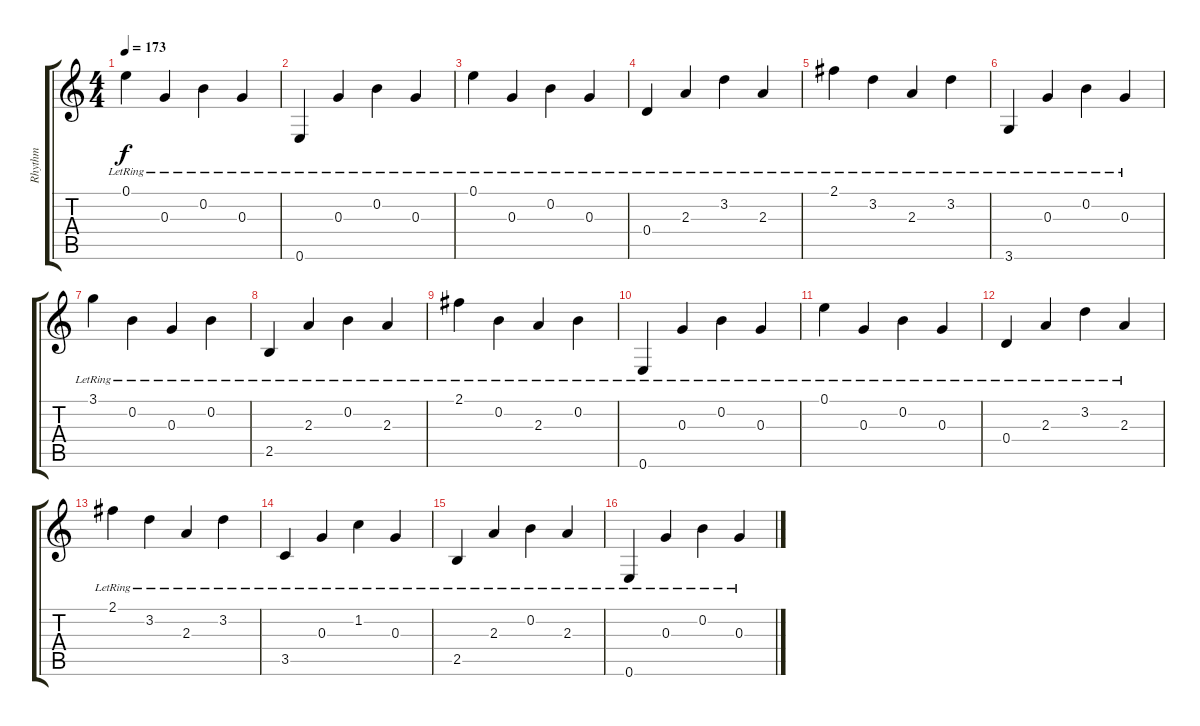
\track ("Rhythm" "Rhythm") {instrument acousticguitarsteel}
\staff {score tabs}
\tuning (E4 B3 G3 D3 A2 E2) {hide}
\ts (4 4)
\tempo 173
\clef g2
\ks c
0.1{lr}.4{dy f} 0.3{lr}.4 0.2{lr}.4 0.3{lr}.4 |
0.6{lr}.4 0.3{lr}.4 0.2{lr}.4 0.3{lr}.4 |
0.1{lr}.4 0.3{lr}.4 0.2{lr}.4 0.3{lr}.4 |
0.4{lr}.4 2.3{lr}.4 3.2{lr}.4 2.3{lr}.4 |
2.1{lr}.4 3.2{lr}.4 2.3{lr}.4 3.2{lr}.4 |
3.6{lr}.4 0.3{lr}.4 0.2{lr}.4 0.3{lr}.4 |
3.1{lr}.4 0.2{lr}.4 0.3{lr}.4 0.2{lr}.4 |
2.5{lr}.4 2.3{lr}.4 0.2{lr}.4 2.3{lr}.4 |
2.1{lr}.4 0.2{lr}.4 2.3{lr}.4 0.2{lr}.4 |
0.6{lr}.4 0.3{lr}.4 0.2{lr}.4 0.3{lr}.4 |
0.1{lr}.4 0.3{lr}.4 0.2{lr}.4 0.3{lr}.4 |
0.4{lr}.4 2.3{lr}.4 3.2{lr}.4 2.3{lr}.4 |
2.1{lr}.4 3.2{lr}.4 2.3{lr}.4 3.2{lr}.4 |
3.5{lr}.4 0.3{lr}.4 1.2{lr}.4 0.3{lr}.4 |
2.5{lr}.4 2.3{lr}.4 0.2{lr}.4 2.3{lr}.4 |
0.6{lr}.4 0.3{lr}.4 0.2{lr}.4 0.3{lr}.4
